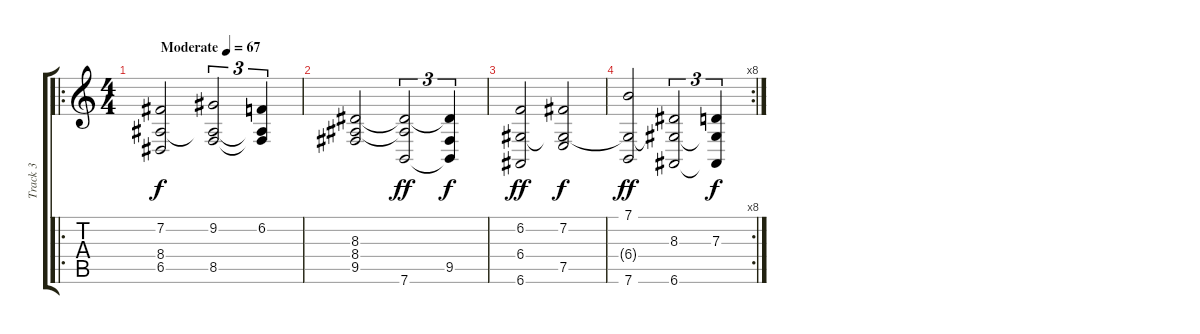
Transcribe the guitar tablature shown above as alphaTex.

\track ("Track 3" "Track 3") {instrument choiraahs}
\staff {score tabs}
\tuning (E4 B3 G3 D3 A2 E2) {hide}
\ro
\ts (4 4)
\tempo (67 "Moderate")
\clef g2
\ks c
(7.2 8.4 6.5).2{dy f instrument choiraahs} (9.2 8.4{t} 8.5).2{tu (3 2)} (6.2 8.4{t} 8.5{t}).4{tu (3 2)} |
(8.3 8.4 9.5).2 (8.3{t} 8.4{t} 7.6).2{tu (3 2) dy ff} (8.3{t} 9.5 7.6{t}).4{tu (3 2) dy f} |
(6.2 6.4 6.6).2{dy ff} (7.2 6.4{t} 7.5).2{dy f} |
\rc 8
(7.1 6.4{t} 7.6).2{dy ff} (8.3 6.4{t} 6.6).2{tu (3 2)} (7.3 6.4{t} 6.6{t}).4{tu (3 2) dy f}
